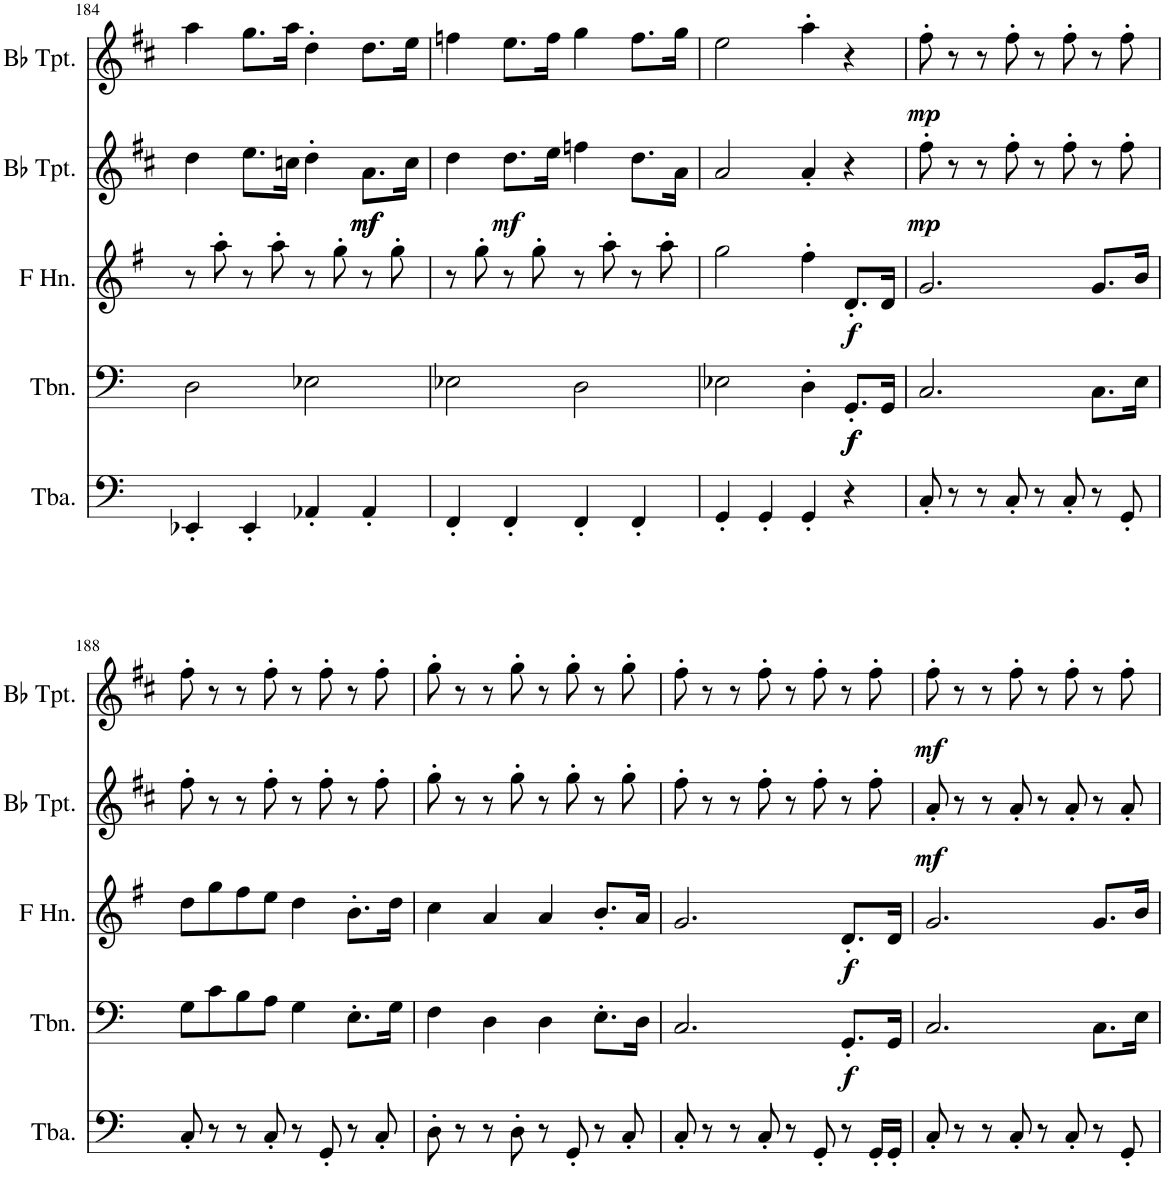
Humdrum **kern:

**kern	**kern	**dynam	**kern	**dynam	**kern	**dynam	**kern	**dynam
*part5	*part4	*part4	*part3	*part3	*part2	*part2	*part1	*part1
*staff5	*staff4	*staff4	*staff3	*staff3	*staff2	*staff2	*staff1	*staff1
*I"Tuba	*I"Trombone	*	*I"Horn in F	*	*I"Bb Trumpet 2	*	*I"Bb Trumpet 1	*
*I'Tba.	*I'Tbn.	*	*	*	*I'Bb Tpt.	*	*I'Bb Tpt.	*
!!LO:PB:g=z
*clefF4	*clefF4	*	*clefG2	*	*clefG2	*	*clefG2	*
*	*	*	*Trd4c7	*	*Trd1c2	*	*Trd1c2	*
*k[]	*k[]	*	*k[f#]	*	*k[f#c#]	*	*k[f#c#]	*
*M4/4	*M4/4	*	*M4/4	*	*M4/4	*	*M4/4	*
=184	=184	=184	=184	=184	=184	=184	=184	=184
4EE-X'/	2D\	.	8r	.	4dd\	.	4aa\	.
.	.	.	8aa'\	.	.	.	.	.
4EE-'/	.	.	8r	.	8.ee\L	.	8.gg\L	.
.	.	.	8aa'\	.	.	.	.	.
.	.	.	.	.	16ccn\Jk	.	16aa\Jk	.
4AA-X'/	2E-X\	.	8r	.	4dd'\	.	4dd'\	.
.	.	.	8gg'\	.	.	.	.	.
!	!	!	!	!	!	!LO:DY:b	!	!
!	!	!	!	!	!	!LO:DY:n=1:b	!	!
4AA-'/	.	.	8r	.	8.a\L	mf mf	8.dd\L	.
.	.	.	8gg'\	.	.	.	.	.
.	.	.	.	.	16cc\Jk	.	16ee\Jk	.
=185	=185	=185	=185	=185	=185	=185	=185	=185
4FF'/	2E-X\	.	8r	.	4dd\	.	4ffn\	.
.	.	.	8gg'\	.	.	.	.	.
!	!	!	!	!	!	!LO:DY:b	!	!
4FF'/	.	.	8r	.	8.dd\L	mf	8.ee\L	.
.	.	.	8gg'\	.	.	.	.	.
.	.	.	.	.	16ee\Jk	.	16ff\Jk	.
4FF'/	2D\	.	8r	.	4ffn\	.	4gg\	.
.	.	.	8aa'\	.	.	.	.	.
4FF'/	.	.	8r	.	8.dd\L	.	8.ff\L	.
.	.	.	8aa'\	.	.	.	.	.
.	.	.	.	.	16a\Jk	.	16gg\Jk	.
=186	=186	=186	=186	=186	=186	=186	=186	=186
4GG'/	2E-X\	.	2gg\	.	2a/	.	2ee\	.
4GG'/	.	.	.	.	.	.	.	.
4GG'/	4D'\	.	4ff#'\	.	4a'/	.	4aa'\	.
!	!	!LO:DY:b	!	!	!	!	!	!
!	!	!LO:DY:n=1:b	!	!LO:DY:b	!	!	!	!
4r	8.GG'/L	f f	8.d'/L	f	4r	.	4r	.
.	16GG/Jk	.	16d/Jk	.	.	.	.	.
=187	=187	=187	=187	=187	=187	=187	=187	=187
!	!	!	!	!	!	!LO:DY:b	!	!LO:DY:b
8C'/	2.C/	.	2.g/	.	8ff#'\	mp	8ff#'\	mp
8r	.	.	.	.	8r	.	8r	.
8r	.	.	.	.	8r	.	8r	.
8C'/	.	.	.	.	8ff#'\	.	8ff#'\	.
8r	.	.	.	.	8r	.	8r	.
8C'/	.	.	.	.	8ff#'\	.	8ff#'\	.
8r	8.C\L	.	8.g/L	.	8r	.	8r	.
8GG'/	.	.	.	.	8ff#'\	.	8ff#'\	.
.	16E\Jk	.	16b/Jk	.	.	.	.	.
!!LO:LB:g=z
=188	=188	=188	=188	=188	=188	=188	=188	=188
8C'/	8G\L	.	8dd\L	.	8ff#'\	.	8ff#'\	.
8r	8c\	.	8gg\	.	8r	.	8r	.
8r	8B\	.	8ff#\	.	8r	.	8r	.
8C'/	8A\J	.	8ee\J	.	8ff#'\	.	8ff#'\	.
8r	4G\	.	4dd\	.	8r	.	8r	.
8GG'/	.	.	.	.	8ff#'\	.	8ff#'\	.
8r	8.E'\L	.	8.b'\L	.	8r	.	8r	.
8C'/	.	.	.	.	8ff#'\	.	8ff#'\	.
.	16G\Jk	.	16dd\Jk	.	.	.	.	.
=189	=189	=189	=189	=189	=189	=189	=189	=189
8D'\	4F\	.	4cc\	.	8gg'\	.	8gg'\	.
8r	.	.	.	.	8r	.	8r	.
8r	4D\	.	4a/	.	8r	.	8r	.
8D'\	.	.	.	.	8gg'\	.	8gg'\	.
8r	4D\	.	4a/	.	8r	.	8r	.
8GG'/	.	.	.	.	8gg'\	.	8gg'\	.
8r	8.E'\L	.	8.b'/L	.	8r	.	8r	.
8C'/	.	.	.	.	8gg'\	.	8gg'\	.
.	16D\Jk	.	16a/Jk	.	.	.	.	.
=190	=190	=190	=190	=190	=190	=190	=190	=190
8C'/	2.C/	.	2.g/	.	8ff#'\	.	8ff#'\	.
8r	.	.	.	.	8r	.	8r	.
8r	.	.	.	.	8r	.	8r	.
8C'/	.	.	.	.	8ff#'\	.	8ff#'\	.
8r	.	.	.	.	8r	.	8r	.
8GG'/	.	.	.	.	8ff#'\	.	8ff#'\	.
!	!	!LO:DY:b	!	!LO:DY:b	!	!	!	!
8r	8.GG'/L	f	8.d'/L	f	8r	.	8r	.
16GG'/LL	.	.	.	.	8ff#'\	.	8ff#'\	.
16GG'/JJ	16GG/Jk	.	16d/Jk	.	.	.	.	.
=191	=191	=191	=191	=191	=191	=191	=191	=191
!	!	!	!	!	!	!LO:DY:b	!	!LO:DY:b
8C'/	2.C/	.	2.g/	.	8a'/	mf	8ff#'\	mf
8r	.	.	.	.	8r	.	8r	.
8r	.	.	.	.	8r	.	8r	.
8C'/	.	.	.	.	8a'/	.	8ff#'\	.
8r	.	.	.	.	8r	.	8r	.
8C'/	.	.	.	.	8a'/	.	8ff#'\	.
8r	8.C\L	.	8.g/L	.	8r	.	8r	.
8GG'/	.	.	.	.	8a'/	.	8ff#'\	.
.	16E\Jk	.	16b/Jk	.	.	.	.	.
=	=	=	=	=	=	=	=	=
*-	*-	*-	*-	*-	*-	*-	*-	*-
